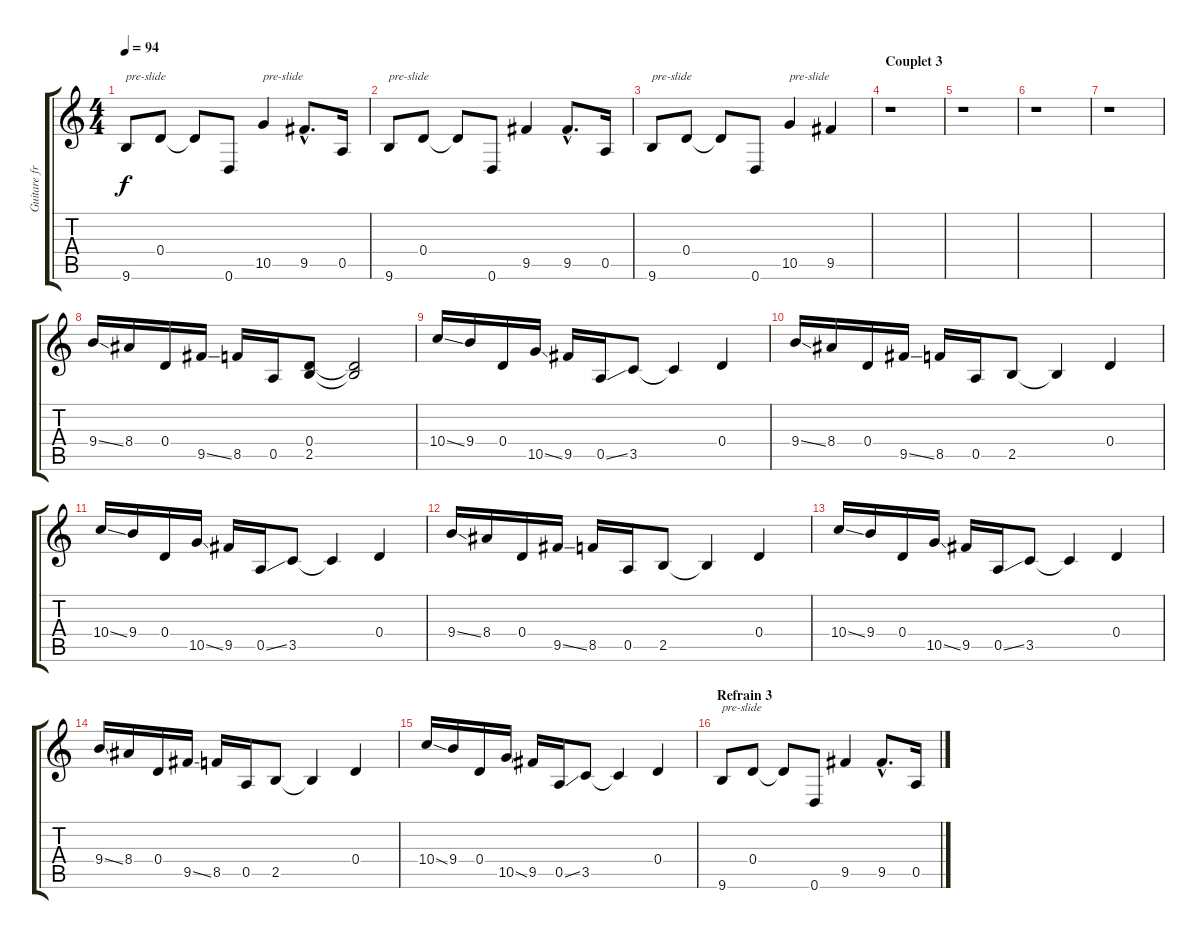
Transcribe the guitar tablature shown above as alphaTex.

\track ("Guitare fretless" "Guitare fr") {instrument electricguitarjazz}
\staff {score tabs}
\tuning (E4 B3 G3 D3 A2 D2) {hide}
\ts (4 4)
\tempo 94
\clef g2
\ks c
9.6.8{txt "pre-slide " dy f} 0.4.8 0.4{t}.8 0.6.8 10.5.4{txt "pre-slide"} 9.5{hac}.8{d} 0.5.16 |
9.6.8{txt "pre-slide "} 0.4.8 0.4{t}.8 0.6.8 9.5.4 9.5{hac}.8{d} 0.5.16 |
9.6.8{txt "pre-slide "} 0.4.8 0.4{t}.8 0.6.8 10.5.4{txt "pre-slide"} 9.5.4 |
\section ("" "Couplet 3")
r.1 |
r.1 |
r.1 |
r.1 |
9.4{ss}.16 8.4.16 0.4.16 9.5{ss}.16 8.5.16 0.5.16 (0.4 2.5).8 (0.4{t} 2.5{t}).2 |
10.4{ss}.16 9.4.16 0.4.16 10.5{ss}.16 9.5.16 0.5{ss}.16 3.5.8 3.5{t}.4 0.4.4 |
9.4{ss}.16 8.4.16 0.4.16 9.5{ss}.16 8.5.16 0.5.16 2.5.8 2.5{t}.4 0.4.4 |
10.4{ss}.16 9.4.16 0.4.16 10.5{ss}.16 9.5.16 0.5{ss}.16 3.5.8 3.5{t}.4 0.4.4 |
9.4{ss}.16 8.4.16 0.4.16 9.5{ss}.16 8.5.16 0.5.16 2.5.8 2.5{t}.4 0.4.4 |
10.4{ss}.16 9.4.16 0.4.16 10.5{ss}.16 9.5.16 0.5{ss}.16 3.5.8 3.5{t}.4 0.4.4 |
9.4{ss}.16 8.4.16 0.4.16 9.5{ss}.16 8.5.16 0.5.16 2.5.8 2.5{t}.4 0.4.4 |
10.4{ss}.16 9.4.16 0.4.16 10.5{ss}.16 9.5.16 0.5{ss}.16 3.5.8 3.5{t}.4 0.4.4 |
\section ("" "Refrain 3")
9.6.8{txt "pre-slide "} 0.4.8 0.4{t}.8 0.6.8 9.5.4 9.5{hac}.8{d} 0.5.16
